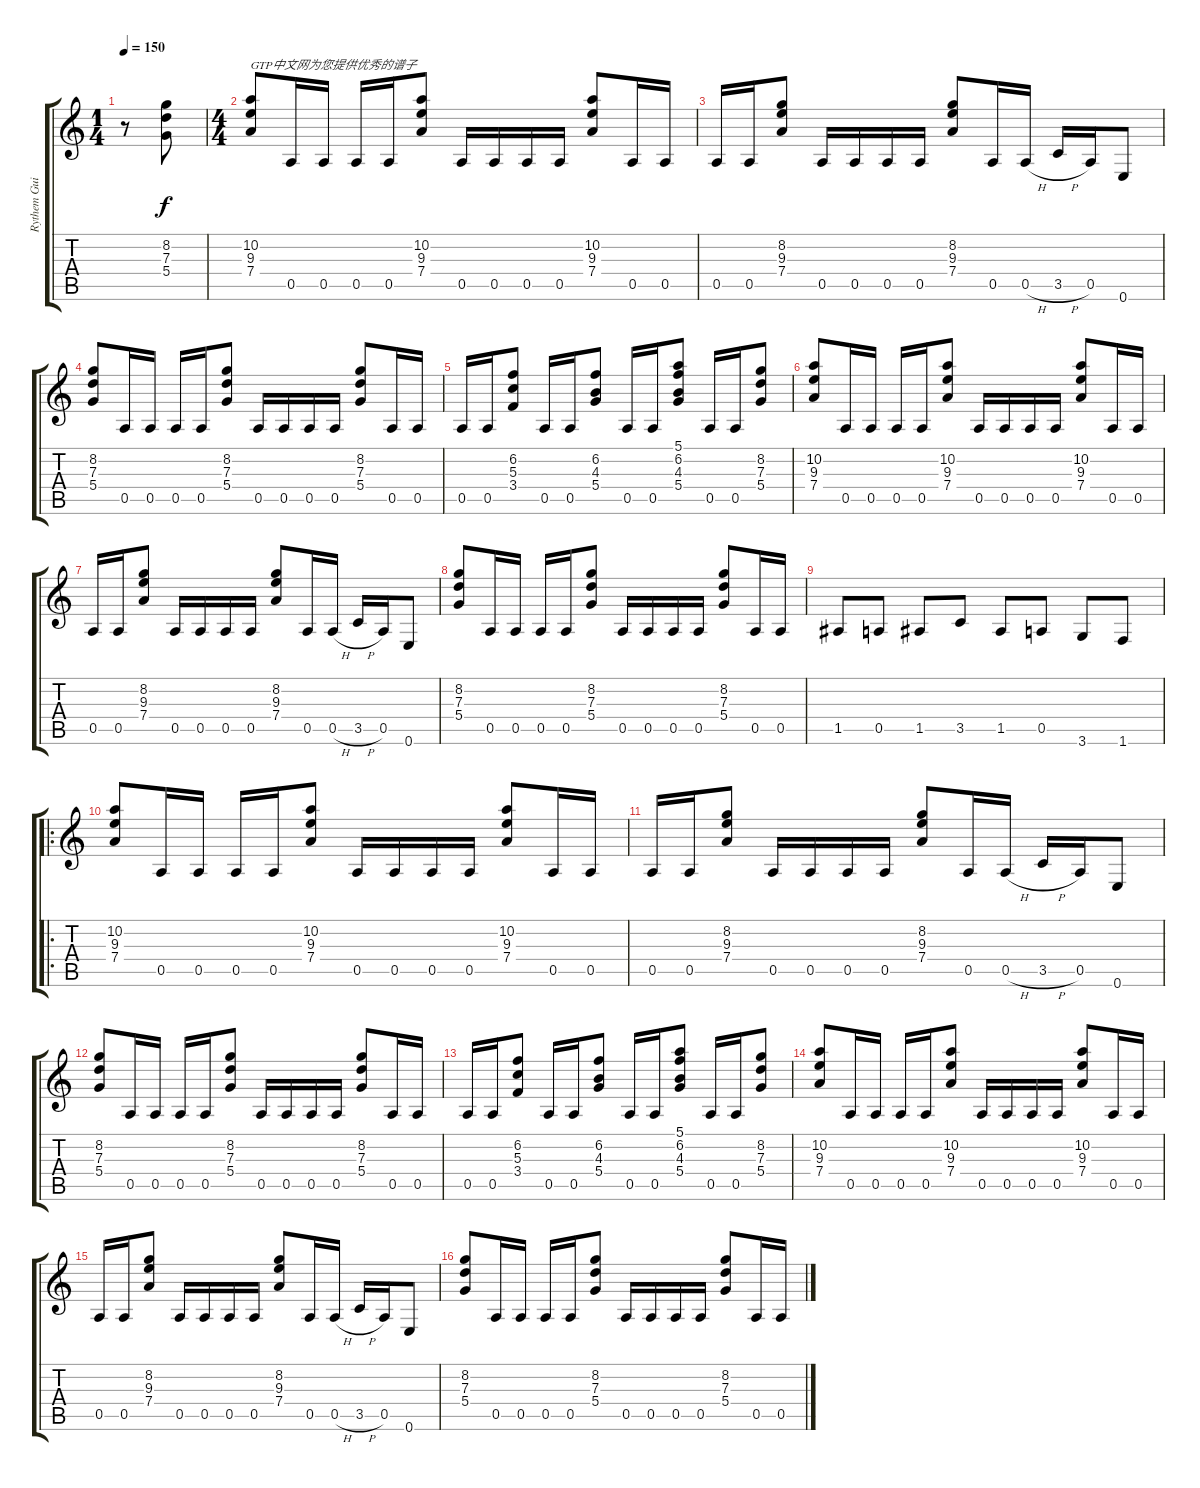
\track ("Rythem Guitar" "Rythem Gui") {instrument distortionguitar}
\staff {score tabs}
\tuning (E4 B3 G3 D3 A2 E2) {hide}
\ts (1 4)
\tempo 150
\clef g2
\ks c
r.8{dy f instrument distortionguitar} (8.2 7.3 5.4).8 |
\ts (4 4)
(10.2 9.3 7.4).8{txt "GTP中文网为您提供优秀的谱子"} 0.5.16 0.5.16 0.5.16 0.5.16 (10.2 9.3 7.4).8 0.5.16 0.5.16 0.5.16 0.5.16 (10.2 9.3 7.4).8 0.5.16 0.5.16 |
0.5.16 0.5.16 (8.2 9.3 7.4).8 0.5.16 0.5.16 0.5.16 0.5.16 (8.2 9.3 7.4).8 0.5.16 0.5{h}.16 3.5{h}.16 0.5.16 0.6.8 |
(8.2 7.3 5.4).8 0.5.16 0.5.16 0.5.16 0.5.16 (8.2 7.3 5.4).8 0.5.16 0.5.16 0.5.16 0.5.16 (8.2 7.3 5.4).8 0.5.16 0.5.16 |
0.5.16 0.5.16 (6.2 5.3 3.4).8 0.5.16 0.5.16 (6.2 4.3 5.4).8 0.5.16 0.5.16 (5.1 6.2 4.3 5.4).8 0.5.16 0.5.16 (8.2 7.3 5.4).8 |
(10.2 9.3 7.4).8 0.5.16 0.5.16 0.5.16 0.5.16 (10.2 9.3 7.4).8 0.5.16 0.5.16 0.5.16 0.5.16 (10.2 9.3 7.4).8 0.5.16 0.5.16 |
0.5.16 0.5.16 (8.2 9.3 7.4).8 0.5.16 0.5.16 0.5.16 0.5.16 (8.2 9.3 7.4).8 0.5.16 0.5{h}.16 3.5{h}.16 0.5.16 0.6.8 |
(8.2 7.3 5.4).8 0.5.16 0.5.16 0.5.16 0.5.16 (8.2 7.3 5.4).8 0.5.16 0.5.16 0.5.16 0.5.16 (8.2 7.3 5.4).8 0.5.16 0.5.16 |
1.5.8 0.5.8 1.5.8 3.5.8 1.5.8 0.5.8 3.6.8 1.6.8 |
\ro
(10.2 9.3 7.4).8 0.5.16 0.5.16 0.5.16 0.5.16 (10.2 9.3 7.4).8 0.5.16 0.5.16 0.5.16 0.5.16 (10.2 9.3 7.4).8 0.5.16 0.5.16 |
0.5.16 0.5.16 (8.2 9.3 7.4).8 0.5.16 0.5.16 0.5.16 0.5.16 (8.2 9.3 7.4).8 0.5.16 0.5{h}.16 3.5{h}.16 0.5.16 0.6.8 |
(8.2 7.3 5.4).8 0.5.16 0.5.16 0.5.16 0.5.16 (8.2 7.3 5.4).8 0.5.16 0.5.16 0.5.16 0.5.16 (8.2 7.3 5.4).8 0.5.16 0.5.16 |
0.5.16 0.5.16 (6.2 5.3 3.4).8 0.5.16 0.5.16 (6.2 4.3 5.4).8 0.5.16 0.5.16 (5.1 6.2 4.3 5.4).8 0.5.16 0.5.16 (8.2 7.3 5.4).8 |
(10.2 9.3 7.4).8 0.5.16 0.5.16 0.5.16 0.5.16 (10.2 9.3 7.4).8 0.5.16 0.5.16 0.5.16 0.5.16 (10.2 9.3 7.4).8 0.5.16 0.5.16 |
0.5.16 0.5.16 (8.2 9.3 7.4).8 0.5.16 0.5.16 0.5.16 0.5.16 (8.2 9.3 7.4).8 0.5.16 0.5{h}.16 3.5{h}.16 0.5.16 0.6.8 |
(8.2 7.3 5.4).8 0.5.16 0.5.16 0.5.16 0.5.16 (8.2 7.3 5.4).8 0.5.16 0.5.16 0.5.16 0.5.16 (8.2 7.3 5.4).8 0.5.16 0.5.16
